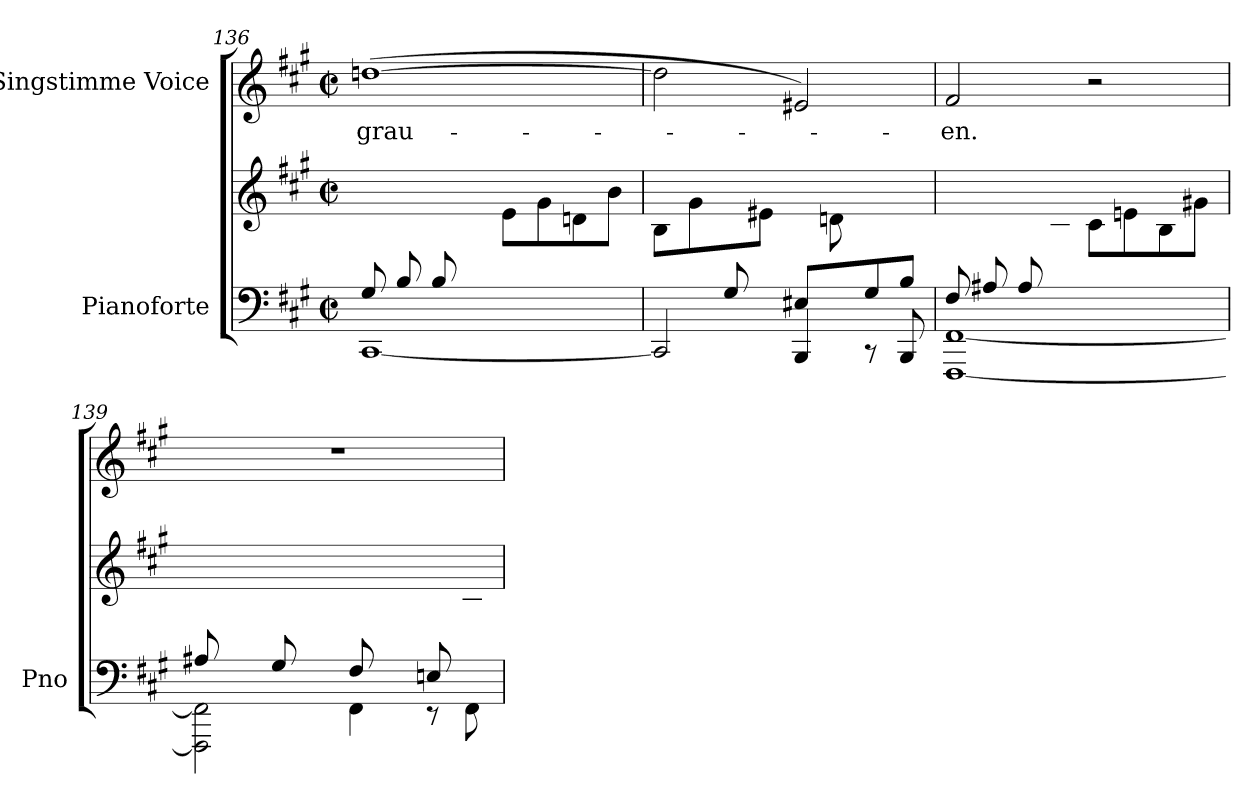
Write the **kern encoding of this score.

**kern	**kern	**kern	**text
*part2	*part2	*part1	*part1
*staff3	*staff2	*staff1	*staff1
*I"Pianoforte	*	*I"Singstimme Voice	*
*I'Pno	*	*	*
*clefF4	*clefG2	*clefG2	*
*k[f#c#g#]	*k[f#c#g#]	*k[f#c#g#]	*
*M2/2	*M2/2	*M2/2	*
*met(c|)	*met(c|)	*met(c|)	*
=136	=136	=136	=136
*^	*	*	*
8G#/L	[1CC#	4.ryy	([1ddn	-grau-
8B/	.	.	.	.
8B/	.	.	.	.
2ryy	.	8e#X\J	.	.
.	.	8e#\L	.	.
.	.	8g#\	.	.
.	.	8dn\	.	.
8ryy	.	8b\J	.	.
=137	=137	=137	=137	=137
4ryy	2CC#/]	8B\L	2dd\]	.
.	.	8g#\	.	.
8G#/	.	8ryy	.	.
8ryy	.	8e#X\J	.	.
8E#X/L	4BBB/	8ryy	2e#X/)	.
8ryy	.	8dn\	.	.
8G#/	8r	4ryy	.	.
8B/J	8BBB/	.	.	.
=138	=138	=138	=138	=138
(8F#/L	[1FFF# [<1FF#	4.ryy	2f#/	en.
8A#X/	.	.	.	.
8A#/	.	.	.	.
2ryy	.	8c#\J	.	.
.	.	8c#\L	2r	.
.	.	8en\	.	.
.	.	8B\	.	.
8ryy	.	8g#X\J	.	.
=139	=139	=139	=139	=139
8A#X/L	2FFF#\] 2FF#\]	8ryy	1r	.
8ryy	.	8f#\	.	.
8G#/	.	8ryy	.	.
8ryy	.	8en\J	.	.
8F#/L	4FF#\	8ryy	.	.
8ryy	.	8d#X\	.	.
8En/	8r	8ryy	.	.
8ryy	8FF#\	8c#\J)	.	.
*v	*v	*	*	*
=	=	=	=
*-	*-	*-	*-
